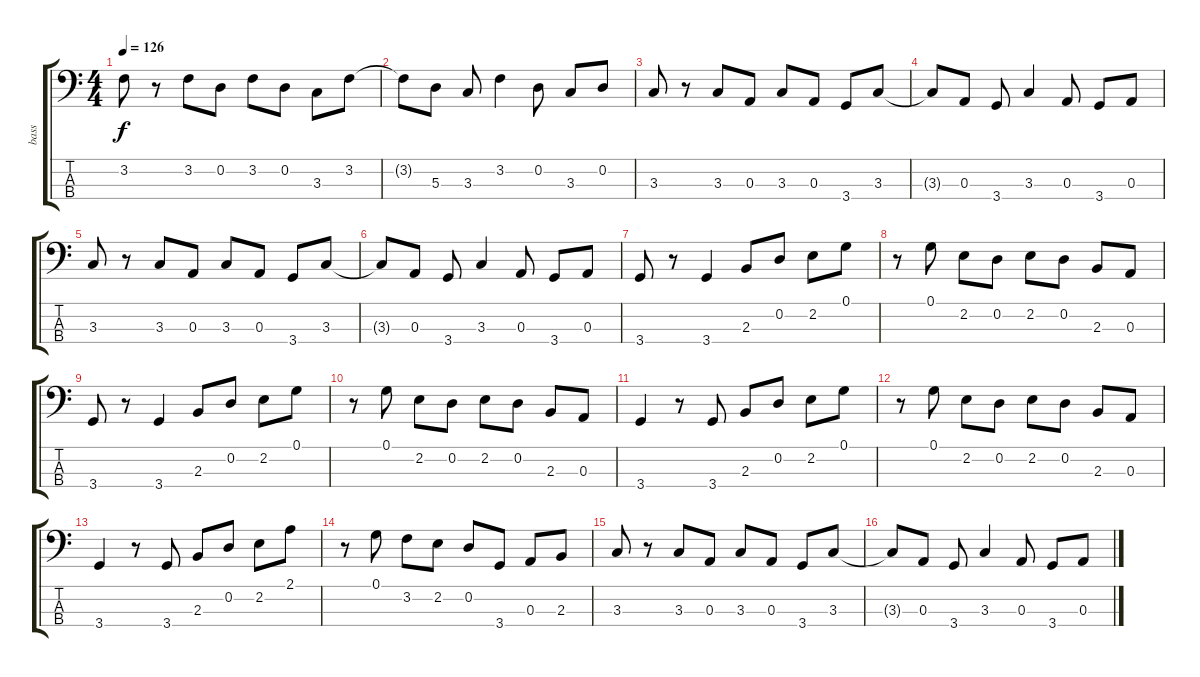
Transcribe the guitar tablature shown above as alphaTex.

\track ("bass" "bass") {instrument electricbassfinger}
\staff {score tabs}
\tuning (G2 D2 A1 E1) {hide}
\ts (4 4)
\tempo 126
\clef f4
\ks c
3.2.8{dy f} r.8 3.2.8 0.2.8 3.2.8 0.2.8 3.3.8 3.2.8 |
3.2{t}.8 5.3.8 3.3.8 3.2.4 0.2.8 3.3.8 0.2.8 |
3.3.8 r.8 3.3.8 0.3.8 3.3.8 0.3.8 3.4.8 3.3.8 |
3.3{t}.8 0.3.8 3.4.8 3.3.4 0.3.8 3.4.8 0.3.8 |
3.3.8 r.8 3.3.8 0.3.8 3.3.8 0.3.8 3.4.8 3.3.8 |
3.3{t}.8 0.3.8 3.4.8 3.3.4 0.3.8 3.4.8 0.3.8 |
3.4.8 r.8 3.4.4 2.3.8 0.2.8 2.2.8 0.1.8 |
r.8 0.1.8 2.2.8 0.2.8 2.2.8 0.2.8 2.3.8 0.3.8 |
3.4.8 r.8 3.4.4 2.3.8 0.2.8 2.2.8 0.1.8 |
r.8 0.1.8 2.2.8 0.2.8 2.2.8 0.2.8 2.3.8 0.3.8 |
3.4.4 r.8 3.4.8 2.3.8 0.2.8 2.2.8 0.1.8 |
r.8 0.1.8 2.2.8 0.2.8 2.2.8 0.2.8 2.3.8 0.3.8 |
3.4.4 r.8 3.4.8 2.3.8 0.2.8 2.2.8 2.1.8 |
r.8 0.1.8 3.2.8 2.2.8 0.2.8 3.4.8 0.3.8 2.3.8 |
3.3.8 r.8 3.3.8 0.3.8 3.3.8 0.3.8 3.4.8 3.3.8 |
3.3{t}.8 0.3.8 3.4.8 3.3.4 0.3.8 3.4.8 0.3.8
